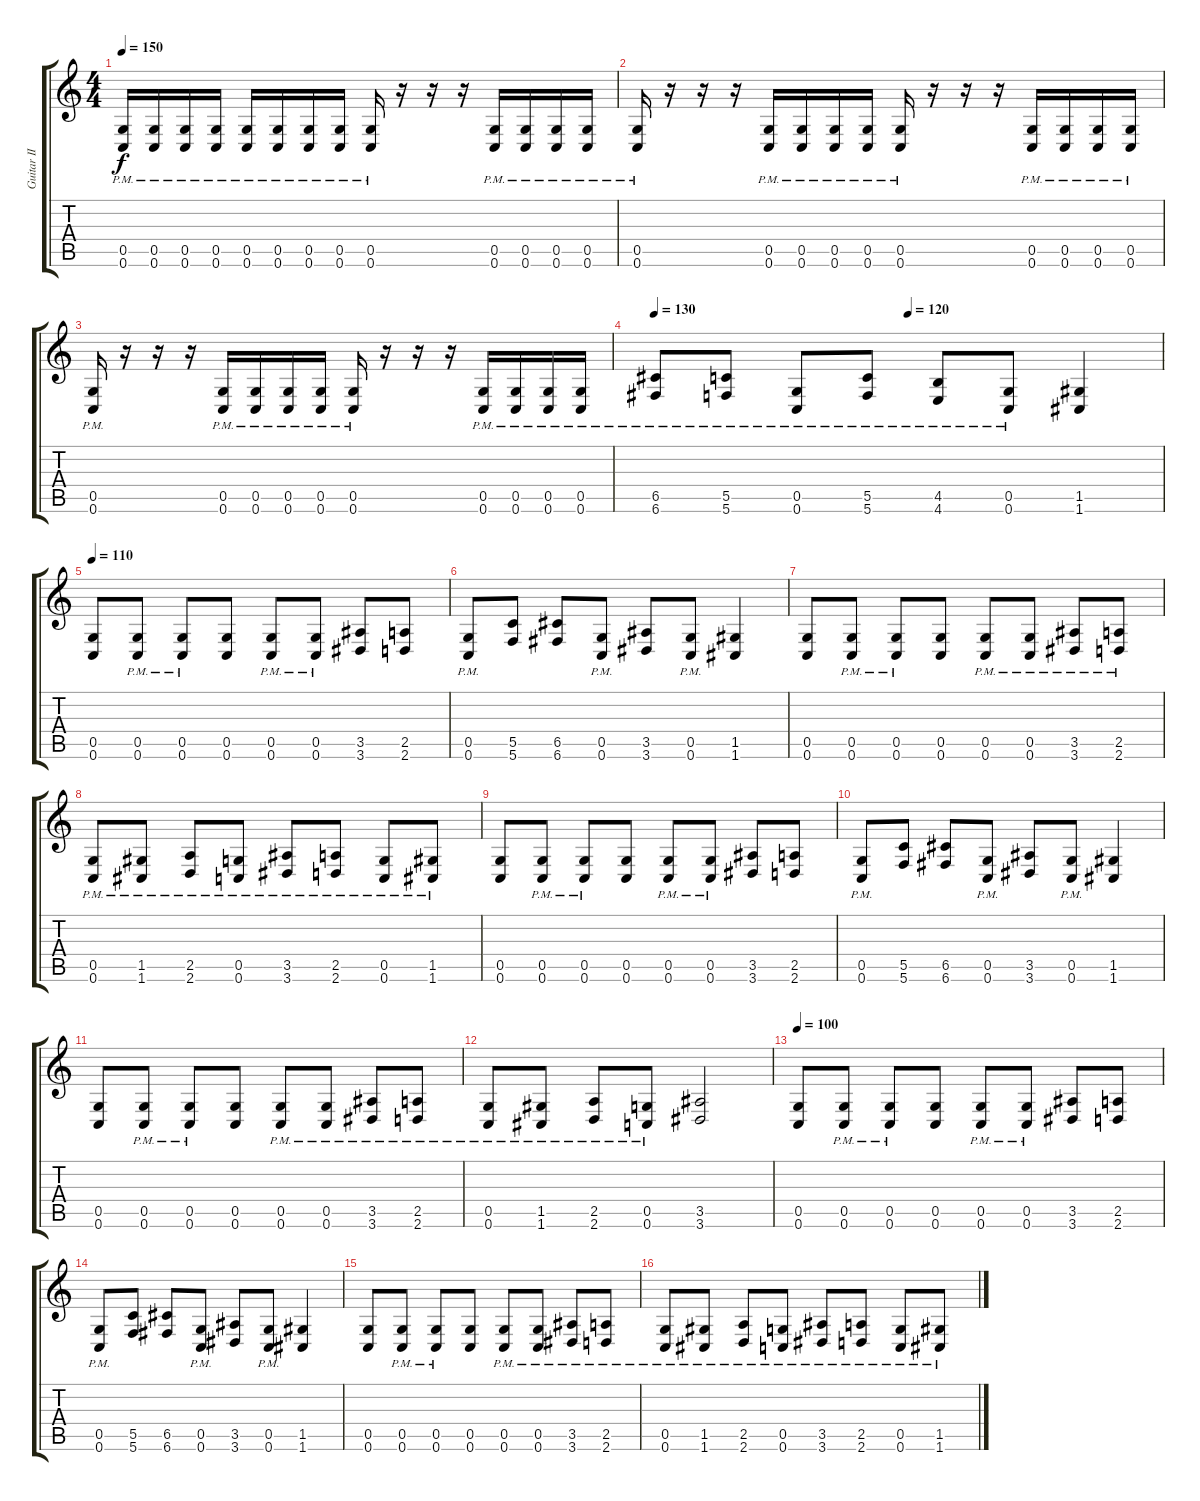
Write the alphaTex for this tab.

\track ("Guitar II" "Guitar II") {instrument distortionguitar}
\staff {score tabs}
\tuning (D4 A3 F3 C3 G2 C2) {hide}
\ts (4 4)
\tempo 150
\clef g2
\ks c
(0.5{pm} 0.6{pm}).16{dy f} (0.5{pm} 0.6{pm}).16 (0.5{pm} 0.6{pm}).16 (0.5{pm} 0.6{pm}).16 (0.5{pm} 0.6{pm}).16 (0.5{pm} 0.6{pm}).16 (0.5{pm} 0.6{pm}).16 (0.5{pm} 0.6{pm}).16 (0.5{pm} 0.6{pm}).16 r.16 r.16 r.16 (0.5{pm} 0.6{pm}).16 (0.5{pm} 0.6{pm}).16 (0.5{pm} 0.6{pm}).16 (0.5{pm} 0.6{pm}).16 |
(0.5{pm} 0.6{pm}).16 r.16 r.16 r.16 (0.5{pm} 0.6{pm}).16 (0.5{pm} 0.6{pm}).16 (0.5{pm} 0.6{pm}).16 (0.5{pm} 0.6{pm}).16 (0.5{pm} 0.6{pm}).16 r.16 r.16 r.16 (0.5{pm} 0.6{pm}).16 (0.5{pm} 0.6{pm}).16 (0.5{pm} 0.6{pm}).16 (0.5{pm} 0.6{pm}).16 |
(0.5{pm} 0.6{pm}).16 r.16 r.16 r.16 (0.5{pm} 0.6{pm}).16 (0.5{pm} 0.6{pm}).16 (0.5{pm} 0.6{pm}).16 (0.5{pm} 0.6{pm}).16 (0.5{pm} 0.6{pm}).16 r.16 r.16 r.16 (0.5{pm} 0.6{pm}).16 (0.5{pm} 0.6{pm}).16 (0.5{pm} 0.6{pm}).16 (0.5{pm} 0.6{pm}).16 |
\tempo 130
\tempo (120 0.5)
(6.5{pm} 6.6{pm}).8 (5.5{pm} 5.6{pm}).8 (0.5{pm} 0.6{pm}).8 (5.5{pm} 5.6{pm}).8 (4.5{pm} 4.6{pm}).8 (0.5{pm} 0.6{pm}).8 (1.5 1.6).4 |
\tempo 110
(0.5 0.6).8 (0.5{pm} 0.6{pm}).8 (0.5{pm} 0.6{pm}).8 (0.5 0.6).8 (0.5{pm} 0.6{pm}).8 (0.5{pm} 0.6{pm}).8 (3.5 3.6).8 (2.5 2.6).8 |
(0.5{pm} 0.6{pm}).8 (5.5 5.6).8 (6.5 6.6).8 (0.5{pm} 0.6{pm}).8 (3.5 3.6).8 (0.5{pm} 0.6{pm}).8 (1.5 1.6).4 |
(0.5 0.6).8 (0.5{pm} 0.6{pm}).8 (0.5{pm} 0.6{pm}).8 (0.5 0.6).8 (0.5{pm} 0.6{pm}).8 (0.5{pm} 0.6{pm}).8 (3.5{pm} 3.6{pm}).8 (2.5{pm} 2.6{pm}).8 |
(0.5{pm} 0.6{pm}).8 (1.5{pm} 1.6{pm}).8 (2.5{pm} 2.6{pm}).8 (0.5{pm} 0.6{pm}).8 (3.5{pm} 3.6{pm}).8 (2.5{pm} 2.6{pm}).8 (0.5{pm} 0.6{pm}).8 (1.5{pm} 1.6{pm}).8 |
(0.5 0.6).8 (0.5{pm} 0.6{pm}).8 (0.5{pm} 0.6{pm}).8 (0.5 0.6).8 (0.5{pm} 0.6{pm}).8 (0.5{pm} 0.6{pm}).8 (3.5 3.6).8 (2.5 2.6).8 |
(0.5{pm} 0.6{pm}).8 (5.5 5.6).8 (6.5 6.6).8 (0.5{pm} 0.6{pm}).8 (3.5 3.6).8 (0.5{pm} 0.6{pm}).8 (1.5 1.6).4 |
(0.5 0.6).8 (0.5{pm} 0.6{pm}).8 (0.5{pm} 0.6{pm}).8 (0.5 0.6).8 (0.5{pm} 0.6{pm}).8 (0.5{pm} 0.6{pm}).8 (3.5{pm} 3.6{pm}).8 (2.5{pm} 2.6{pm}).8 |
(0.5{pm} 0.6{pm}).8 (1.5{pm} 1.6{pm}).8 (2.5{pm} 2.6{pm}).8 (0.5{pm} 0.6{pm}).8 (3.5 3.6).2 |
\tempo 100
(0.5 0.6).8 (0.5{pm} 0.6{pm}).8 (0.5{pm} 0.6{pm}).8 (0.5 0.6).8 (0.5{pm} 0.6{pm}).8 (0.5{pm} 0.6{pm}).8 (3.5 3.6).8 (2.5 2.6).8 |
(0.5{pm} 0.6{pm}).8 (5.5 5.6).8 (6.5 6.6).8 (0.5{pm} 0.6{pm}).8 (3.5 3.6).8 (0.5{pm} 0.6{pm}).8 (1.5 1.6).4 |
(0.5 0.6).8 (0.5{pm} 0.6{pm}).8 (0.5{pm} 0.6{pm}).8 (0.5 0.6).8 (0.5{pm} 0.6{pm}).8 (0.5{pm} 0.6{pm}).8 (3.5{pm} 3.6{pm}).8 (2.5{pm} 2.6{pm}).8 |
(0.5{pm} 0.6{pm}).8 (1.5{pm} 1.6{pm}).8 (2.5{pm} 2.6{pm}).8 (0.5{pm} 0.6{pm}).8 (3.5{pm} 3.6{pm}).8 (2.5{pm} 2.6{pm}).8 (0.5{pm} 0.6{pm}).8 (1.5{pm} 1.6{pm}).8
